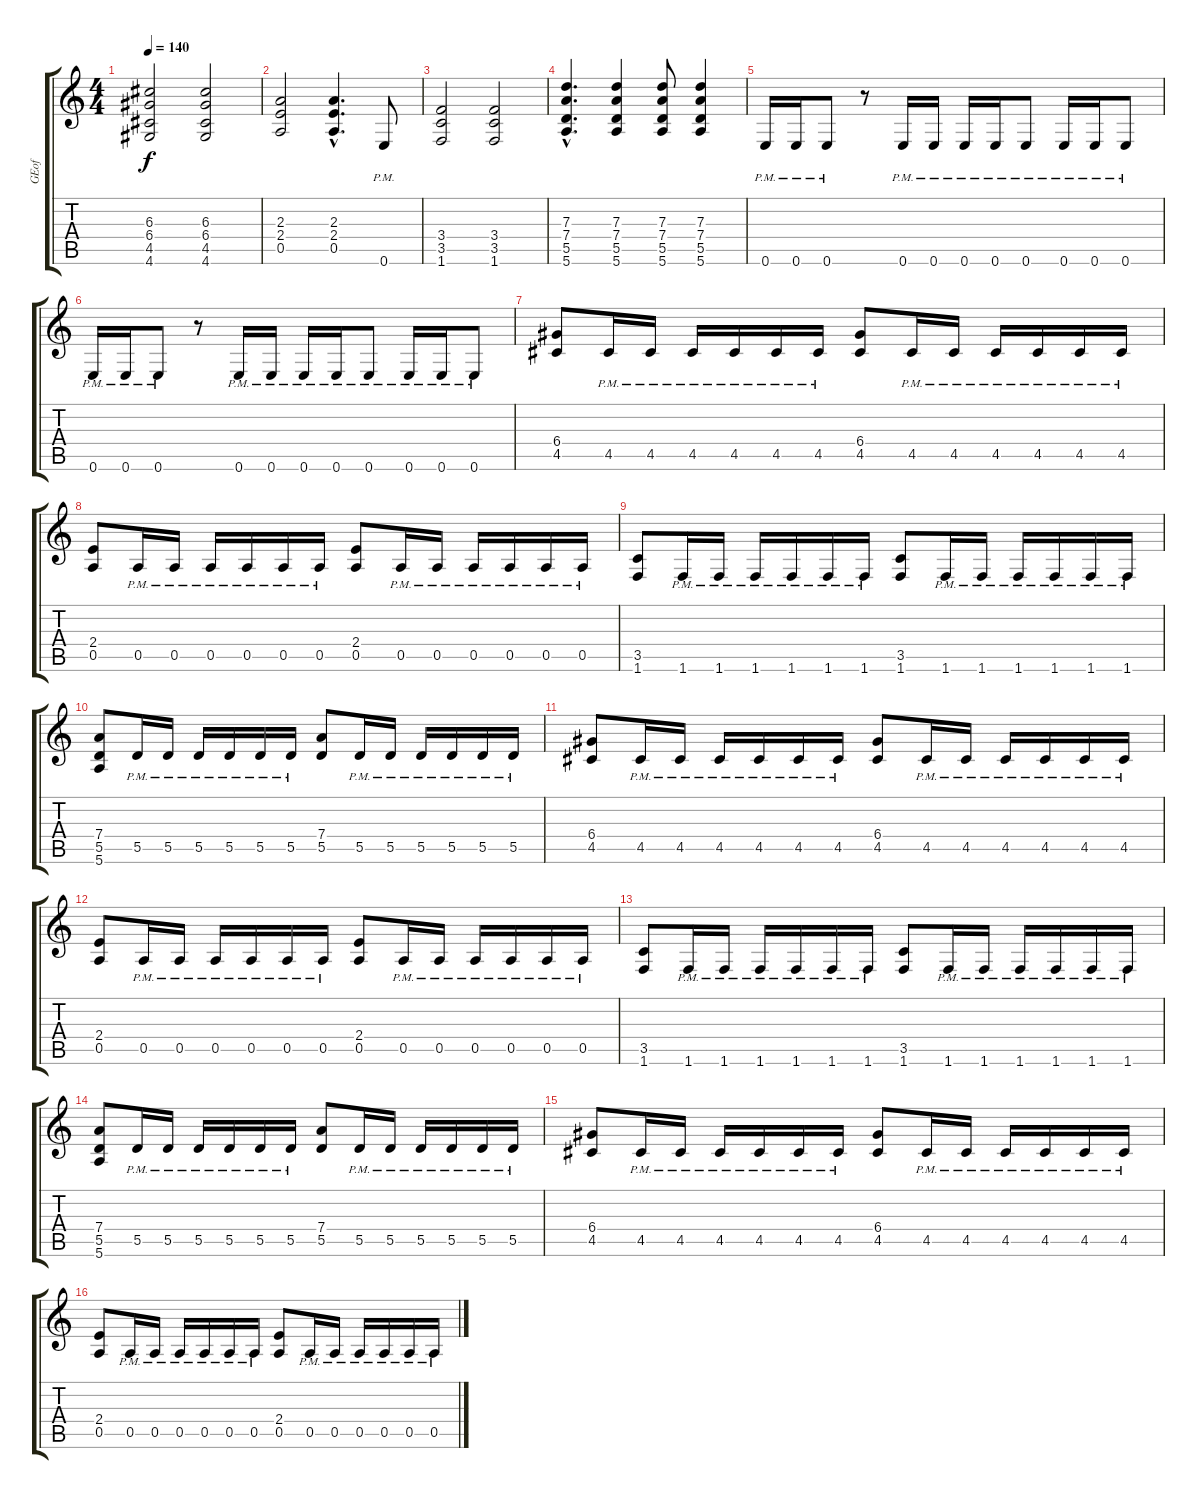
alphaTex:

\track ("GEof" "GEof") {instrument distortionguitar}
\staff {score tabs}
\tuning (E4 B3 G3 D3 A2 E2) {hide}
\ts (4 4)
\tempo 140
\clef g2
\ks c
(6.3 6.4 4.5 4.6).2{dy f} (6.3 6.4 4.5 4.6).2 |
(2.3 2.4 0.5).2 (2.3{hac} 2.4{hac} 0.5{hac}).4{d} 0.6{pm}.8 |
(3.4 3.5 1.6).2 (3.4 3.5 1.6).2 |
(7.3{hac} 7.4{hac} 5.5{hac} 5.6{hac}).4{d} (7.3 7.4 5.5 5.6).4 (7.3 7.4 5.5 5.6).8 (7.3 7.4 5.5 5.6).4 |
0.6{pm}.16 0.6{pm}.16 0.6{pm}.8 r.8 0.6{pm}.16 0.6{pm}.16 0.6{pm}.16 0.6{pm}.16 0.6{pm}.8 0.6{pm}.16 0.6{pm}.16 0.6{pm}.8 |
0.6{pm}.16 0.6{pm}.16 0.6{pm}.8 r.8 0.6{pm}.16 0.6{pm}.16 0.6{pm}.16 0.6{pm}.16 0.6{pm}.8 0.6{pm}.16 0.6{pm}.16 0.6{pm}.8 |
(6.4 4.5).8 4.5{pm}.16 4.5{pm}.16 4.5{pm}.16 4.5{pm}.16 4.5{pm}.16 4.5{pm}.16 (6.4 4.5).8 4.5{pm}.16 4.5{pm}.16 4.5{pm}.16 4.5{pm}.16 4.5{pm}.16 4.5{pm}.16 |
(2.4 0.5).8 0.5{pm}.16 0.5{pm}.16 0.5{pm}.16 0.5{pm}.16 0.5{pm}.16 0.5{pm}.16 (2.4 0.5).8 0.5{pm}.16 0.5{pm}.16 0.5{pm}.16 0.5{pm}.16 0.5{pm}.16 0.5{pm}.16 |
(3.5 1.6).8 1.6{pm}.16 1.6{pm}.16 1.6{pm}.16 1.6{pm}.16 1.6{pm}.16 1.6{pm}.16 (3.5 1.6).8 1.6{pm}.16 1.6{pm}.16 1.6{pm}.16 1.6{pm}.16 1.6{pm}.16 1.6{pm}.16 |
(7.4 5.5 5.6).8 5.5{pm}.16 5.5{pm}.16 5.5{pm}.16 5.5{pm}.16 5.5{pm}.16 5.5{pm}.16 (7.4 5.5).8 5.5{pm}.16 5.5{pm}.16 5.5{pm}.16 5.5{pm}.16 5.5{pm}.16 5.5{pm}.16 |
(6.4 4.5).8 4.5{pm}.16 4.5{pm}.16 4.5{pm}.16 4.5{pm}.16 4.5{pm}.16 4.5{pm}.16 (6.4 4.5).8 4.5{pm}.16 4.5{pm}.16 4.5{pm}.16 4.5{pm}.16 4.5{pm}.16 4.5{pm}.16 |
(2.4 0.5).8 0.5{pm}.16 0.5{pm}.16 0.5{pm}.16 0.5{pm}.16 0.5{pm}.16 0.5{pm}.16 (2.4 0.5).8 0.5{pm}.16 0.5{pm}.16 0.5{pm}.16 0.5{pm}.16 0.5{pm}.16 0.5{pm}.16 |
(3.5 1.6).8 1.6{pm}.16 1.6{pm}.16 1.6{pm}.16 1.6{pm}.16 1.6{pm}.16 1.6{pm}.16 (3.5 1.6).8 1.6{pm}.16 1.6{pm}.16 1.6{pm}.16 1.6{pm}.16 1.6{pm}.16 1.6{pm}.16 |
(7.4 5.5 5.6).8 5.5{pm}.16 5.5{pm}.16 5.5{pm}.16 5.5{pm}.16 5.5{pm}.16 5.5{pm}.16 (7.4 5.5).8 5.5{pm}.16 5.5{pm}.16 5.5{pm}.16 5.5{pm}.16 5.5{pm}.16 5.5{pm}.16 |
(6.4 4.5).8 4.5{pm}.16 4.5{pm}.16 4.5{pm}.16 4.5{pm}.16 4.5{pm}.16 4.5{pm}.16 (6.4 4.5).8 4.5{pm}.16 4.5{pm}.16 4.5{pm}.16 4.5{pm}.16 4.5{pm}.16 4.5{pm}.16 |
(2.4 0.5).8 0.5{pm}.16 0.5{pm}.16 0.5{pm}.16 0.5{pm}.16 0.5{pm}.16 0.5{pm}.16 (2.4 0.5).8 0.5{pm}.16 0.5{pm}.16 0.5{pm}.16 0.5{pm}.16 0.5{pm}.16 0.5{pm}.16
